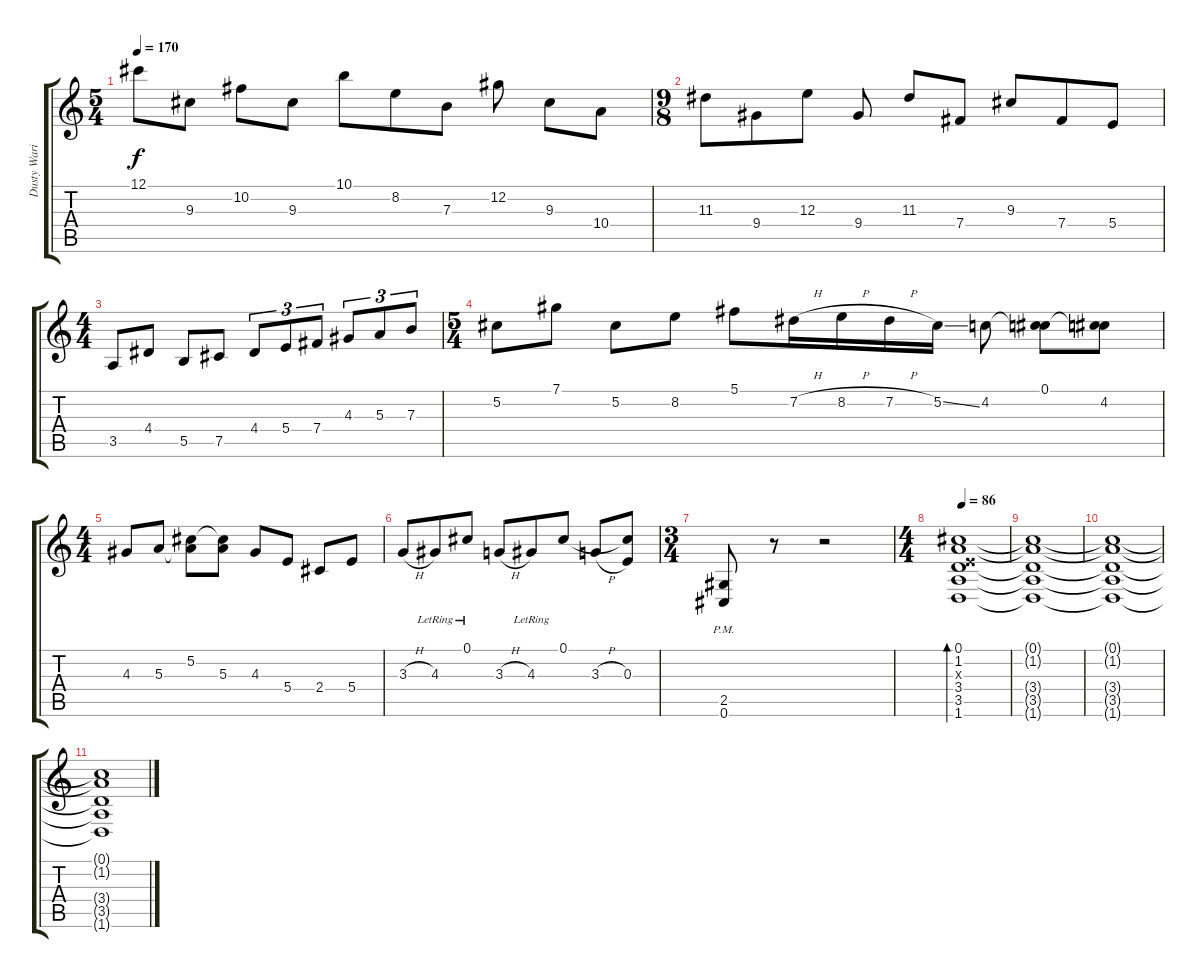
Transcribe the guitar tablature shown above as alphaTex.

\track ("Dusty Waring" "Dusty Wari") {instrument distortionguitar}
\staff {score tabs}
\tuning (Db4 Ab3 E3 B2 Gb2 Db2) {hide}
\ts (5 4)
\tempo 170
\clef g2
\ks c
12.1.8{dy f balance 2} 9.3.8{beam split} 10.2.8{beam merge} 9.3.8{beam split} 10.1.8 8.2.8{beam merge} 7.3.8{beam split} 12.2.8 9.3.8{beam merge} 10.4.8 |
\ts (9 8)
11.3.8 9.4.8 12.3.8 9.4.8{beam split} 11.3.8{beam merge} 7.4.8{beam split} 9.3.8 7.4.8{beam merge} 5.4.8 |
\ts (4 4)
3.5.8 4.4.8 5.5.8 7.5.8 4.4.8{tu (3 2)} 5.4.8{tu (3 2)} 7.4.8{tu (3 2)} 4.3.8{tu (3 2)} 5.3.8{tu (3 2)} 7.3.8{tu (3 2)} |
\ts (5 4)
5.2.8 7.1.8{beam split} 5.2.8{beam merge} 8.2.8{beam split} 5.1.8{beam merge} 7.2{h}.16 8.2{h}.16{beam merge} 7.2{h}.16 5.2{ss}.16{beam split} 4.2.8 (0.1 4.2{t}).8 (0.1{t} 4.2).8 |
\ts (4 4)
4.3.8 5.3.8 (5.2 5.3{t}).8 (5.2{t} 5.3).8 4.3.8 5.4.8 2.4.8 5.4.8 |
3.3{h}.8 4.3{lr}.8{beam merge} 0.1{lr}.8{beam split} 3.3{h}.8{beam merge} 4.3{lr}.8 0.1.8 3.3{h}.8 (0.1{t} 0.3).8 |
\ts (3 4)
(2.5{pm} 0.6{pm}).8 r.8 r.2 |
\ts (4 4)
\tempo 86
(0.1 1.2 0.3{x} 3.4 3.5 1.6).1{bd 120} |
(0.1{t} 1.2{t} 3.4{t} 3.5{t} 1.6{t}).1 |
(0.1{t} 1.2{t} 3.4{t} 3.5{t} 1.6{t}).1 |
(0.1{t} 1.2{t} 3.4{t} 3.5{t} 1.6{t}).1
